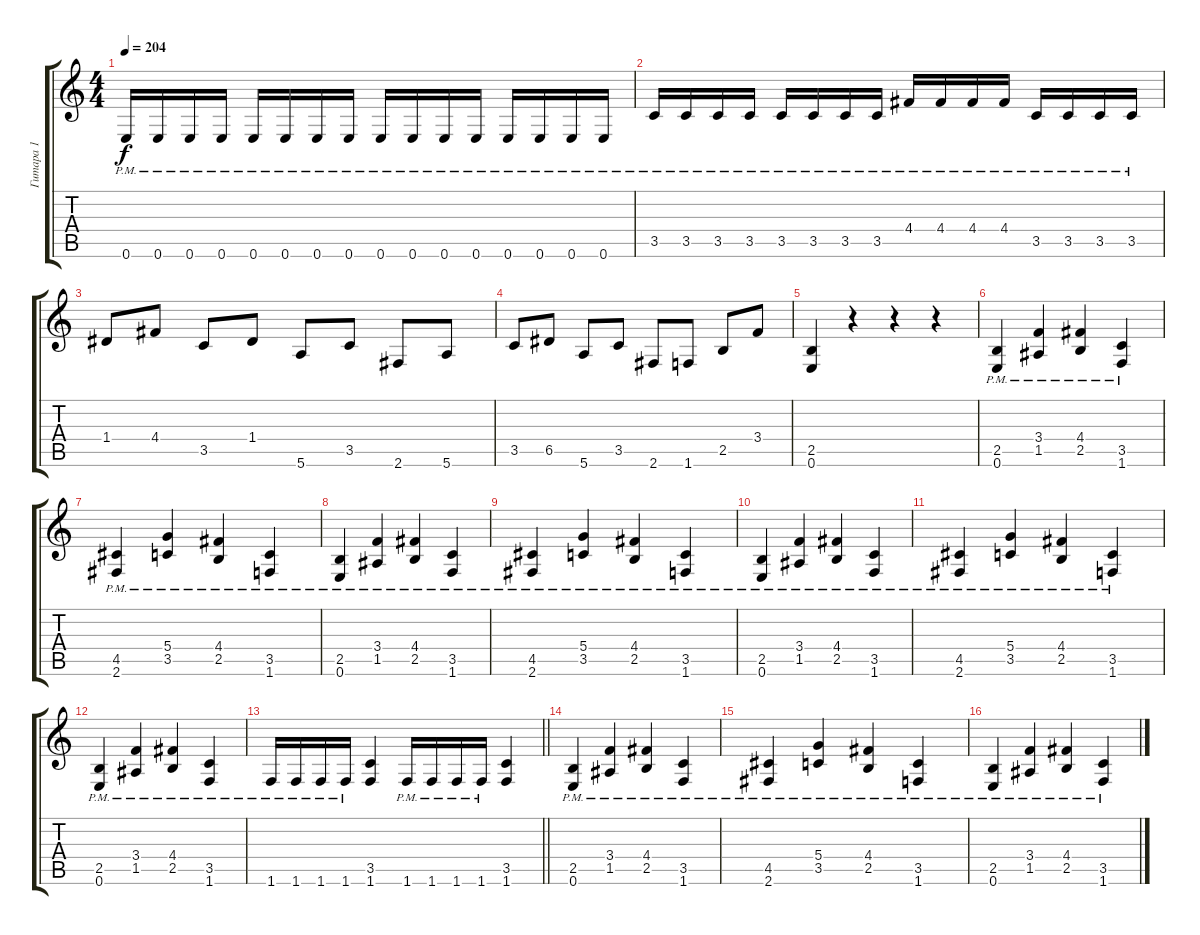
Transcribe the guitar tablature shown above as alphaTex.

\track ("Гитара 1" "Гитара 1") {instrument distortionguitar}
\staff {score tabs}
\tuning (E4 B3 G3 D3 A2 E2) {hide}
\ts (4 4)
\tempo 204
\clef g2
\ks c
0.6{pm}.16{dy f} 0.6{pm}.16 0.6{pm}.16 0.6{pm}.16 0.6{pm}.16 0.6{pm}.16 0.6{pm}.16 0.6{pm}.16 0.6{pm}.16 0.6{pm}.16 0.6{pm}.16 0.6{pm}.16 0.6{pm}.16 0.6{pm}.16 0.6{pm}.16 0.6{pm}.16 |
3.5{pm}.16 3.5{pm}.16 3.5{pm}.16 3.5{pm}.16 3.5{pm}.16 3.5{pm}.16 3.5{pm}.16 3.5{pm}.16 4.4{pm}.16 4.4{pm}.16 4.4{pm}.16 4.4{pm}.16 3.5{pm}.16 3.5{pm}.16 3.5{pm}.16 3.5{pm}.16 |
1.4.8 4.4.8 3.5.8 1.4.8 5.6.8 3.5.8 2.6.8 5.6.8 |
3.5.8 6.5.8 5.6.8 3.5.8 2.6.8 1.6.8 2.5.8 3.4.8 |
(2.5 0.6).4 r.4 r.4 r.4 |
(2.5{pm} 0.6{pm}).4 (3.4{pm} 1.5{pm}).4 (4.4{pm} 2.5{pm}).4 (3.5{pm} 1.6{pm}).4 |
(4.5{pm} 2.6{pm}).4 (5.4{pm} 3.5{pm}).4 (4.4{pm} 2.5{pm}).4 (3.5{pm} 1.6{pm}).4 |
(2.5{pm} 0.6{pm}).4 (3.4{pm} 1.5{pm}).4 (4.4{pm} 2.5{pm}).4 (3.5{pm} 1.6{pm}).4 |
(4.5{pm} 2.6{pm}).4 (5.4{pm} 3.5{pm}).4 (4.4{pm} 2.5{pm}).4 (3.5{pm} 1.6{pm}).4 |
(2.5{pm} 0.6{pm}).4 (3.4{pm} 1.5{pm}).4 (4.4{pm} 2.5{pm}).4 (3.5{pm} 1.6{pm}).4 |
(4.5{pm} 2.6{pm}).4 (5.4{pm} 3.5{pm}).4 (4.4{pm} 2.5{pm}).4 (3.5{pm} 1.6{pm}).4 |
(2.5{pm} 0.6{pm}).4 (3.4{pm} 1.5{pm}).4 (4.4{pm} 2.5{pm}).4 (3.5{pm} 1.6{pm}).4 |
\barLineRight lightlight
1.6{pm}.16 1.6{pm}.16 1.6{pm}.16 1.6{pm}.16 (3.5 1.6).4 1.6{pm}.16 1.6{pm}.16 1.6{pm}.16 1.6{pm}.16 (3.5 1.6).4 |
(2.5{pm} 0.6{pm}).4 (3.4{pm} 1.5{pm}).4 (4.4{pm} 2.5{pm}).4 (3.5{pm} 1.6{pm}).4 |
(4.5{pm} 2.6{pm}).4 (5.4{pm} 3.5{pm}).4 (4.4{pm} 2.5{pm}).4 (3.5{pm} 1.6{pm}).4 |
(2.5{pm} 0.6{pm}).4 (3.4{pm} 1.5{pm}).4 (4.4{pm} 2.5{pm}).4 (3.5{pm} 1.6{pm}).4
